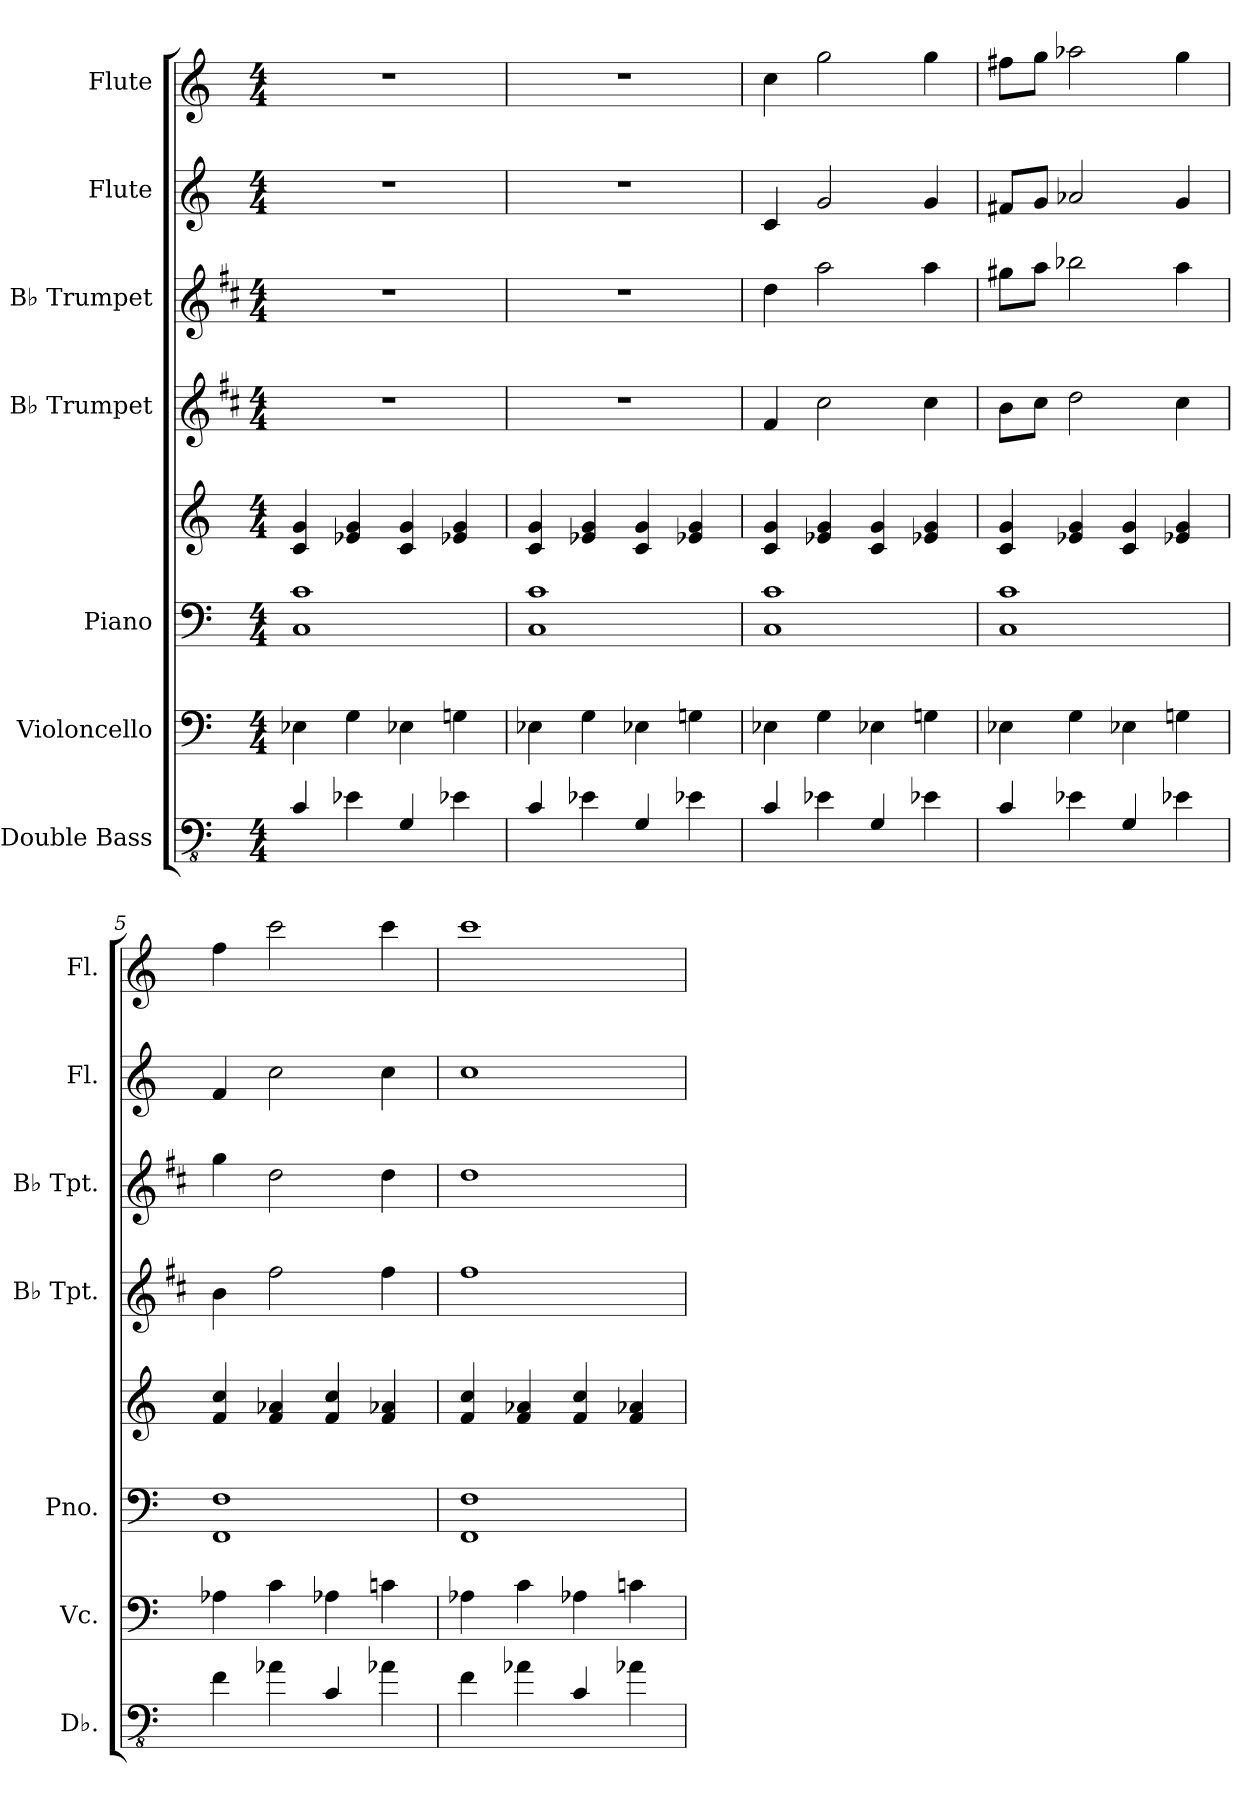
**kern	**kern	**kern	**kern	**kern	**kern	**kern	**kern
*part7	*part6	*part5	*part5	*part4	*part3	*part2	*part1
*staff8	*staff7	*staff6	*staff5	*staff4	*staff3	*staff2	*staff1
*I"Double Bass	*I"Violoncello	*I"Piano	*	*I"B♭ Trumpet	*I"B♭ Trumpet	*I"Flute	*I"Flute
*I'Db.	*I'Vc.	*I'Pno.	*	*I'B♭ Tpt.	*I'B♭ Tpt.	*I'Fl.	*I'Fl.
*clefFv4	*clefF4	*clefF4	*clefG2	*clefG2	*clefG2	*clefG2	*clefG2
*ITrd7c12	*	*	*	*ITrd1c2	*ITrd1c2	*	*
*k[]	*k[]	*k[]	*k[]	*k[]	*k[]	*k[]	*k[]
*M4/4	*M4/4	*M4/4	*M4/4	*M4/4	*M4/4	*M4/4	*M4/4
=1	=1	=1	=1	=1	=1	=1	=1
4CC/	4E-X\	1C 1c	4c/ 4g/	1r	1r	1r	1r
4EE-X\	4G\	.	4e-X/ 4g/	.	.	.	.
4GGG/	4E-X\	.	4c/ 4g/	.	.	.	.
4EE-X\	4Gn\	.	4e-X/ 4g/	.	.	.	.
=2	=2	=2	=2	=2	=2	=2	=2
4CC/	4E-X\	1C 1c	4c/ 4g/	1r	1r	1r	1r
4EE-X\	4G\	.	4e-X/ 4g/	.	.	.	.
4GGG/	4E-X\	.	4c/ 4g/	.	.	.	.
4EE-X\	4Gn\	.	4e-X/ 4g/	.	.	.	.
=3	=3	=3	=3	=3	=3	=3	=3
4CC/	4E-X\	1C 1c	4c/ 4g/	4e/	4cc\	4c/	4cc\
4EE-X\	4G\	.	4e-X/ 4g/	2b\	2gg\	2g/	2gg\
4GGG/	4E-X\	.	4c/ 4g/	.	.	.	.
4EE-X\	4Gn\	.	4e-X/ 4g/	4b\	4gg\	4g/	4gg\
=4	=4	=4	=4	=4	=4	=4	=4
4CC/	4E-X\	1C 1c	4c/ 4g/	8a\L	8ff#X\L	8f#X/L	8ff#X\L
.	.	.	.	8b\J	8gg\J	8g/J	8gg\J
4EE-X\	4G\	.	4e-X/ 4g/	2cc\	2aa-X\	2a-X/	2aa-X\
4GGG/	4E-X\	.	4c/ 4g/	.	.	.	.
4EE-X\	4Gn\	.	4e-X/ 4g/	4b\	4gg\	4g/	4gg\
=5	=5	=5	=5	=5	=5	=5	=5
4FF\	4A-X\	1FF 1F	4f/ 4cc/	4a\	4ff\	4f/	4ff\
4AA-X\	4c\	.	4f/ 4a-X/	2ee\	2cc\	2cc\	2ccc\
4CC/	4A-X\	.	4f/ 4cc/	.	.	.	.
4AA-X\	4cn\	.	4f/ 4a-X/	4ee\	4cc\	4cc\	4ccc\
!!LO:PB:g=z
=6	=6	=6	=6	=6	=6	=6	=6
4FF\	4A-X\	1FF 1F	4f/ 4cc/	1ee	1cc	1cc	1ccc
4AA-X\	4c\	.	4f/ 4a-X/	.	.	.	.
4CC/	4A-X\	.	4f/ 4cc/	.	.	.	.
4AA-X\	4cn\	.	4f/ 4a-X/	.	.	.	.
=	=	=	=	=	=	=	=
*-	*-	*-	*-	*-	*-	*-	*-
